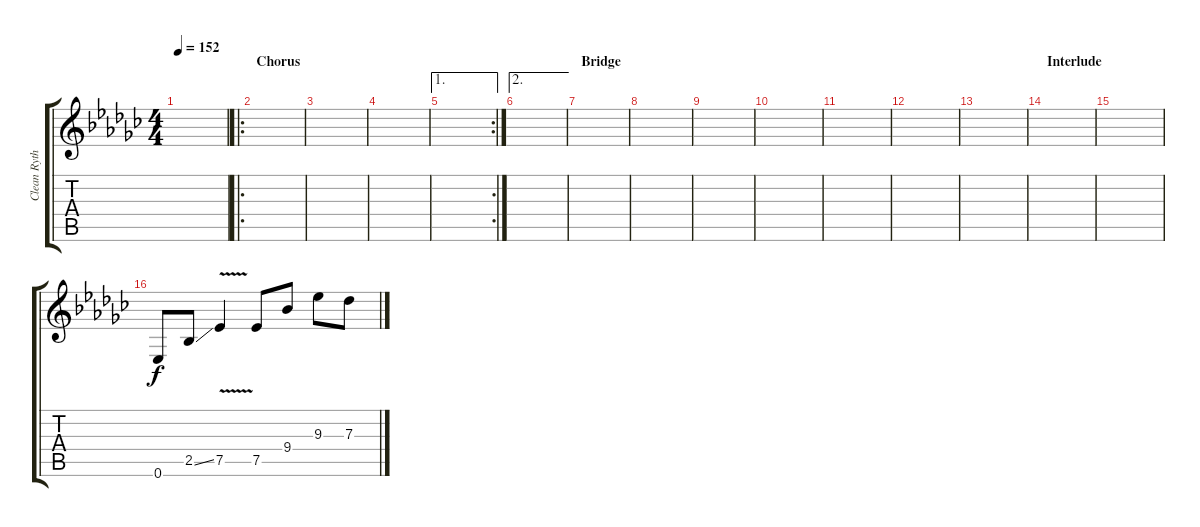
\track ("Clean Rythm" "Clean Ryth") {instrument electricguitarclean}
\staff {score tabs}
\tuning (Eb4 Bb3 Gb3 Db3 Ab2 Eb2) {hide}
\ts (4 4)
\tempo 152
\clef g2
\ks gb
|
\ro
\section ("" "Chorus")
|
|
|
\ae 1
\rc 2
|
\ae 2
|
\section ("" "Bridge")
|
|
|
|
|
|
|
\section ("" "Interlude")
|
|
0.6.8 2.5{ss}.8 7.5{v}.4 7.5.8 9.4.8 9.3.8 7.3.8
